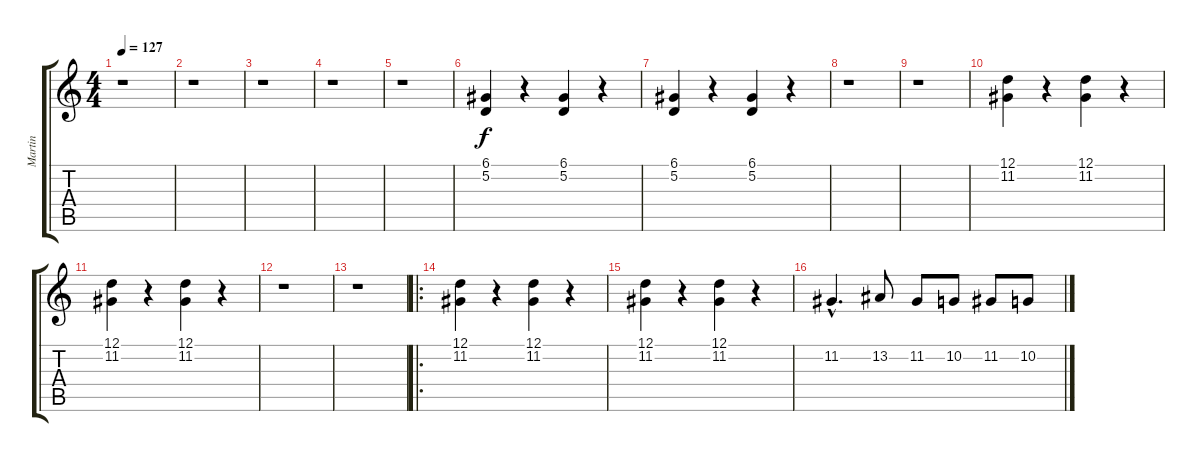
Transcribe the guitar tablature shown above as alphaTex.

\track ("Martin" "Martin") {instrument choiraahs}
\staff {score tabs}
\tuning (D4 A3 F3 C3 G2 D2) {hide}
\ts (4 4)
\tempo 127
\clef g2
\ks c
r.1{dy f} |
r.1 |
r.1 |
r.1 |
r.1 |
(6.1 5.2).4 r.4 (6.1 5.2).4 r.4 |
(6.1 5.2).4 r.4 (6.1 5.2).4 r.4 |
r.1 |
r.1 |
(12.1 11.2).4 r.4 (12.1 11.2).4 r.4 |
(12.1 11.2).4 r.4 (12.1 11.2).4 r.4 |
r.1 |
r.1 |
\ro
(12.1 11.2).4 r.4 (12.1 11.2).4 r.4 |
(12.1 11.2).4 r.4 (12.1 11.2).4 r.4 |
11.2{hac}.4{d} 13.2.8 11.2.8 10.2.8 11.2.8 10.2.8
